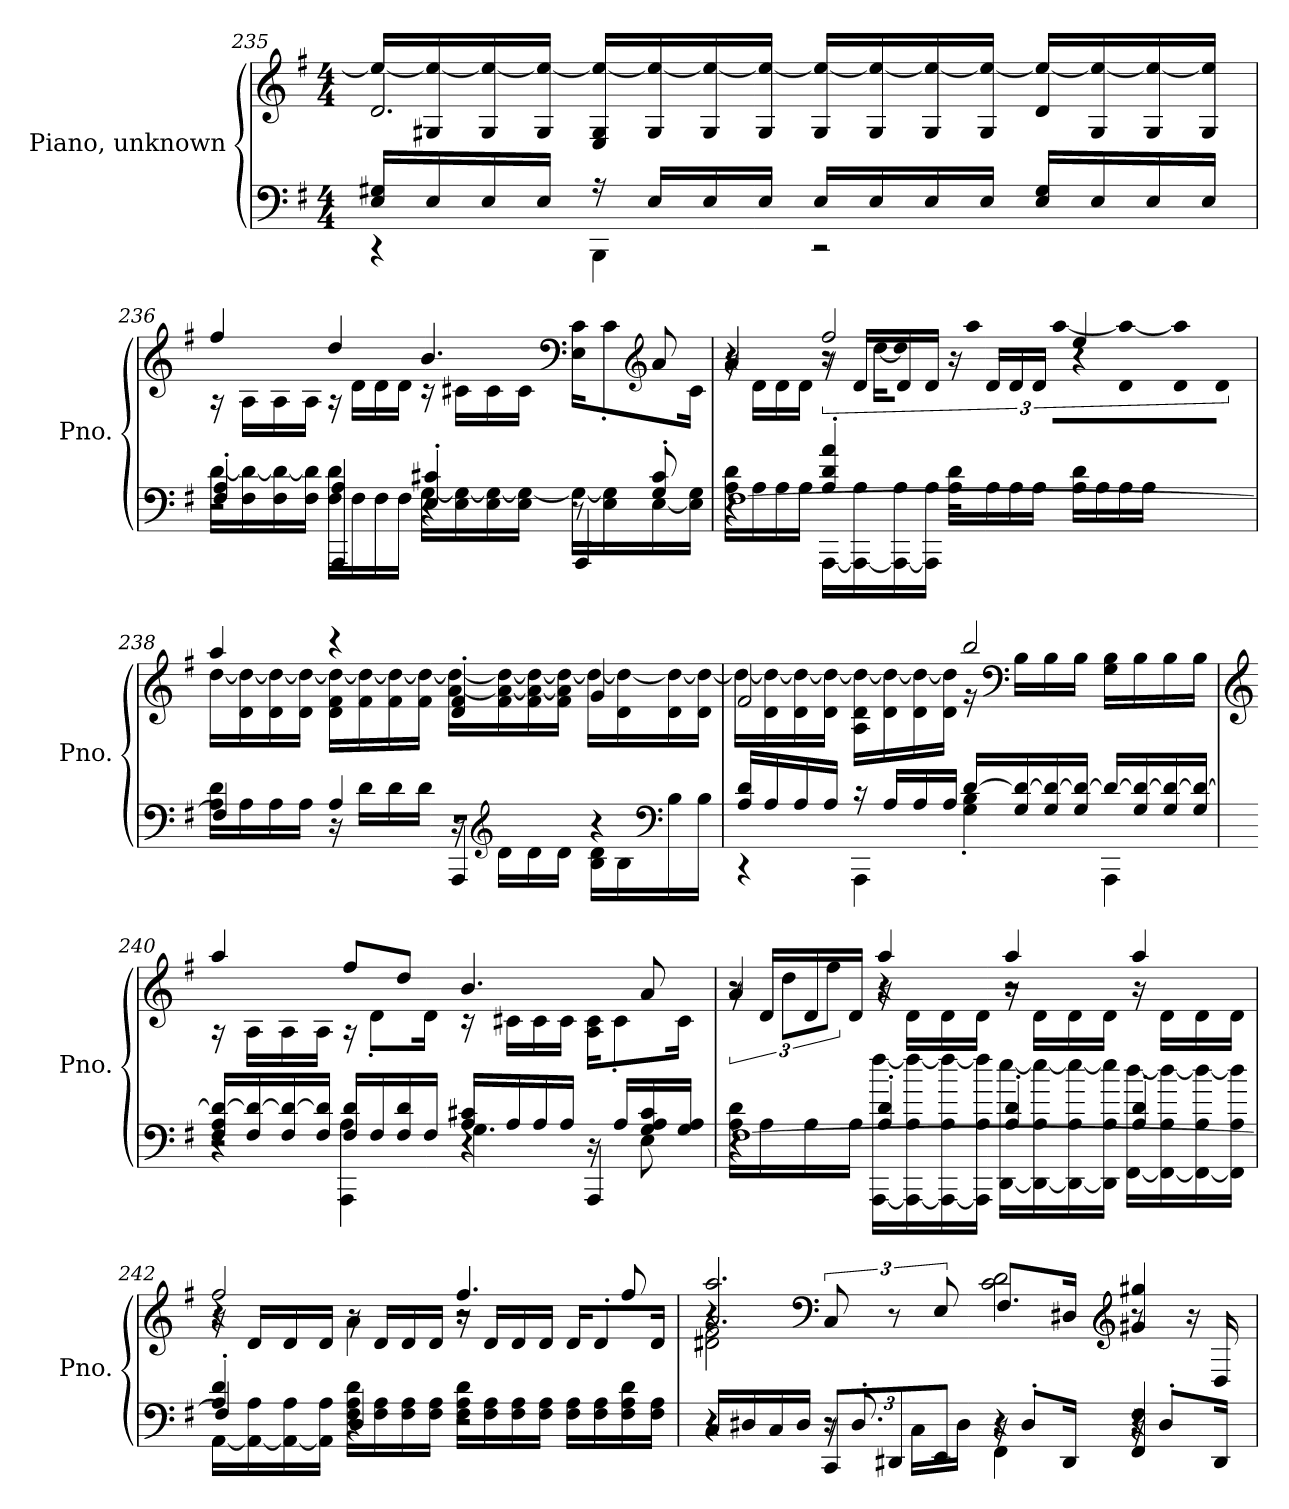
**kern	**kern
*part1	*part1
*staff2	*staff1
*I"Piano, unknown	*
*I'Pno.	*
!!LO:LB:g=z
*clefF4	*clefG2
*k[f#]	*k[f#]
*M4/4	*M4/4
=235	=235
*^	*^
16E/ 16G#X/LL	4r	2.d/	16ee/LL_
16E/	.	.	16G#X/ 16ee/_
16E/	.	.	16G#/ 16ee/_
16E/JJ	.	.	16G#/ 16ee/_JJ
16r	4BBB\	.	16E/ 16G#/ 16ee/_LL
16E/LL	.	.	16G#/ 16ee/_
16E/	.	.	16G#/ 16ee/_
16E/JJ	.	.	16G#/ 16ee/_JJ
16E/LL	2r	.	16G#/ 16ee/_LL
16E/	.	.	16G#/ 16ee/_
16E/	.	.	16G#/ 16ee/_
16E/JJ	.	.	16G#/ 16ee/_JJ
16E/ 16G#/LL	.	4d/	16ee/LL_
16E/	.	.	16G#/ 16ee/_
16E/	.	.	16G#/ 16ee/_
16E/JJ	.	.	16G#/ 16ee/]JJ
!!LO:LB:g=z	!!
=236	=236	=236	=236
*	*^	*	*
2r	[16d\LL	4F#/' 4A/'	4ff#/	16r
.	16F#\ 16d\_	.	.	16A\LL
.	16F#\ 16d\_	.	.	16A\
.	16F#\ 16d\]JJ	.	.	16A\JJ
.	16F#\ 16d\LL	4AAA/ 4A/	4dd/	16r
.	16F#\	.	.	16d\LL
.	16F#\	.	.	16d\
.	16F#\JJ	.	.	16d\JJ
4r	[16G\LL	4E/' 4c#X/'	4.b/	16r
.	16E\ 16G\_	.	.	16c#X\LL
.	16E\ 16G\_	.	.	16c#\
.	16E\ 16G\_JJ	.	.	16c#\JJ
*	*	*	*clefF4	*
8r	16G\LL_	4AAA/	.	16E\ 16c#\KL
.	16E\ 16G\]	.	.	8c#'\
*	*	*	*clefG2	*
8G/' 8c#/'	[16E\	.	8a/	.
.	16E\] 16G\JJ	.	.	16c#\Jk
!!LO:PB:g=z
=237	=237	=237	=237	=237
*	*	*	*	*^
4r	16A\ 16d\LL	[1F#	4r	16r	4a/
.	16A\	.	.	16d\LL	.
.	16A\	.	.	16d\	.
.	16A\JJ	.	.	16d\JJ	.
4A/' 4d/' 4a/'	[16AAA\LL	.	2ff#/	12r	16r
.	16AAA\_ 16A\	.	.	.	16d/LL
.	.	.	.	[24dd\KL	.
.	16AAA\_ 16A\	.	.	8dd\J]	16d/
.	16AAA\] 16A\JJ	.	.	.	16d/JJ
2r	16A\ 16d\LL	.	.	4aa\	16r
.	16A\	.	.	.	16d/LL
.	16A\	.	.	.	16d/
.	16A\JJ	.	.	.	16d/JJ
.	16A\ 16d\LL	.	4ee/	[16aa\LL	4r
.	16A\	.	.	16d\ 16aa\_	.
.	16A\	.	.	16d\ 16aa\]	.
.	16A\JJ	.	.	16d\JJ	.
*	*	*	*	*v	*v
!!LO:LB:g=z
=238	=238	=238	=238	=238
1r	16A\ 16d\LL	4F#/]	4aa/	[16dd\LL
.	16A\	.	.	16d\ 16dd\_
.	16A\	.	.	16d\ 16dd\_
.	16A\JJ	.	.	16d\ 16dd\_JJ
.	16r	4A/	4r	16d\ 16f#\ 16dd\_LL
.	16d\LL	.	.	16f#\ 16dd\_
.	16d\	.	.	16f#\ 16dd\_
.	16d\JJ	.	.	16f#\ 16dd\_JJ
.	16r	4AAA/	4d/' 4f#/'	[16a\ 16dd\_LL
*clefG2	*	*	*	*
.	16d\LL	.	.	16f#\ 16a\_ 16dd\_
.	16d\	.	.	16f#\ 16a\_ 16dd\_
.	16d\JJ	.	.	16f#\ 16a\] 16dd\_JJ
.	16B\ 16d\LL	4r	4g/	16dd\LL_
.	16B\	.	.	16d\ 16dd\_
*clefF4	*	*	*	*
.	16B\	.	.	16d\ 16dd\_
.	16B\JJ	.	.	16d\ 16dd\_JJ
*	*v	*v	*	*
!!LO:LB:g=z	!!
=239	=239	=239	=239
16A/ 16d/LL	4r	2f#/	16dd\LL_
16A/	.	.	16d\ 16dd\_
16A/	.	.	16d\ 16dd\_
16A/JJ	.	.	16d\ 16dd\_JJ
16r	4AAA\	.	16A\ 16d\ 16dd\_LL
16A/LL	.	.	16d\ 16dd\_
16A/	.	.	16d\ 16dd\_
16A/JJ	.	.	16d\ 16dd\]JJ
[16d/LL	4G\' 4B\'	2bb/	16r
*	*	*clefF4	*
16G/ 16d/_	.	.	16B\LL
16G/ 16d/_	.	.	16B\
16G/ 16d/_JJ	.	.	16B\JJ
16d/LL_	4AAA\	.	16G\ 16B\LL
16G/ 16d/_	.	.	16B\
16G/ 16d/_	.	.	16B\
16G/ 16d/_JJ	.	.	16B\JJ
*v	*v	*	*
!!LO:LB:g=z	!!
=240	=240	=240
*	*clefG2	*
*^	*	*
*	*^	*	*
16F#/ 16A/ 16d/_LL	4r	2r	4aa/	16r
16F#/ 16d/_	.	.	.	16A\LL
16F#/ 16d/_	.	.	.	16A\
16F#/ 16d/]JJ	.	.	.	16A\JJ
16F#/ 16d/LL	4AAA\ 4A\	.	8ff#/L	16r
16F#/	.	.	.	8d'\L
16F#/ 16d/	.	.	8dd/J	.
16F#/JJ	.	.	.	16d\Jk
16A/ 16c#X/LL	4.G\	4r	4.b/	16r
16A/	.	.	.	16c#X\LL
16A/	.	.	.	16c#\
16A/JJ	.	.	.	16c#\JJ
16r	.	4AAA/	.	16A\ 16c#\KL
16A/LL	.	.	.	8c#'\
16G/ 16A/ 16c#/	8E\	.	8a/	.
16G/ 16A/JJ	.	.	.	16c#\Jk
!!LO:LB:g=z
=241	=241	=241	=241	=241
*	*	*	*	*^
4r	16A\ 16d\LL	[1F#	4a/	12r	16r
.	16A\	.	.	.	16d/LL
.	.	.	.	12dd\L	.
.	16A\	.	.	.	16d/
.	.	.	.	12ff#\J	.
.	16A\JJ	.	.	.	16d/JJ
4A/' 4d/'	[16AAA\ [16ff#\LL	.	4aa/	16r	4r
.	16AAA\_ 16A\ 16ff#\_	.	.	16d\LL	.
.	16AAA\_ 16A\ 16ff#\_	.	.	16d\	.
.	16AAA\] 16A\ 16ff#\]JJ	.	.	16d\JJ	.
4A/' 4d/'	[16DD\ [16ee\LL	.	4aa/	16r	2r
.	16DD\_ 16A\ 16ee\_	.	.	16d\LL	.
.	16DD\_ 16A\ 16ee\_	.	.	16d\	.
.	16DD\] 16A\ 16ee\]JJ	.	.	16d\JJ	.
4A/' 4d/'	[16FF#\ [16dd\LL	.	4aa/	16r	.
.	16FF#\_ 16A\ 16dd\_	.	.	16d\LL	.
.	16FF#\_ 16A\ 16dd\_	.	.	16d\	.
.	16FF#\] 16A\ 16dd\]JJ	.	.	16d\JJ	.
=242	=242	=242	=242	=242	=242
4A/' 4d/'	[16AA\LL	4F#/]	2ff#/	4r	16r
.	16AA\_ 16A\	.	.	.	16d/LL
.	16AA\_ 16A\	.	.	.	16d/
.	16AA\] 16A\JJ	.	.	.	16d/JJ
4r	16F#\ 16A\ 16d\LL	4D/	.	4a\	16r
.	16F#\ 16A\	.	.	.	16d/LL
.	16F#\ 16A\	.	.	.	16d/
.	16F#\ 16A\JJ	.	.	.	16d/JJ
2r	16F#\ 16A\ 16d\LL	2r	4.ff#/	2r	16r
.	16F#\ 16A\	.	.	.	16d/LL
.	16F#\ 16A\	.	.	.	16d/
.	16F#\ 16A\JJ	.	.	.	16d/JJ
.	16F#\ 16A\LL	.	.	.	16d/KL
.	16F#\ 16A\	.	.	.	8d'/
.	16F#\ 16A\ 16d\	.	8ff#/	.	.
.	16F#\ 16A\JJ	.	.	.	16d/Jk
!!LO:LB:g=z	!!	!!
=243	=243	=243	=243	=243	=243
4r	4r	16C/LL	2.a/ 2.aa/	2d#X\ 2f#\	4r
.	.	16D#X/	.	.	.
.	.	16C/	.	.	.
.	.	16D#/JJ	.	.	.
*	*	*	*clefF4	*	*
*	*	*Xbrackettup	*	*	*
16r	8r	12CC/L	.	.	12C/
8.D#'/	.	.	.	.	.
.	.	12DD#X/	.	.	12r
.	16C\LL	.	.	.	.
.	.	12EE/J	.	.	12E/
.	16D#\JJ	.	.	.	.
4r	4FF#\	16r	.	2c\ 2d#\	8.F#/L
.	.	8D#'/L	.	.	.
.	.	16DD#/Jk	.	.	16D#X/Jk
*	*	*	*clefG2	*	*
4FF#/ 4F#/	4r	16r	4g#X/ 4gg#X/	.	8r
.	.	8D#'/L	.	.	.
.	.	.	.	.	16r
.	.	16DD#/Jk	.	.	16D#/
*v	*v	*v	*	*	*
*	*v	*v	*v
=	=
*-	*-
